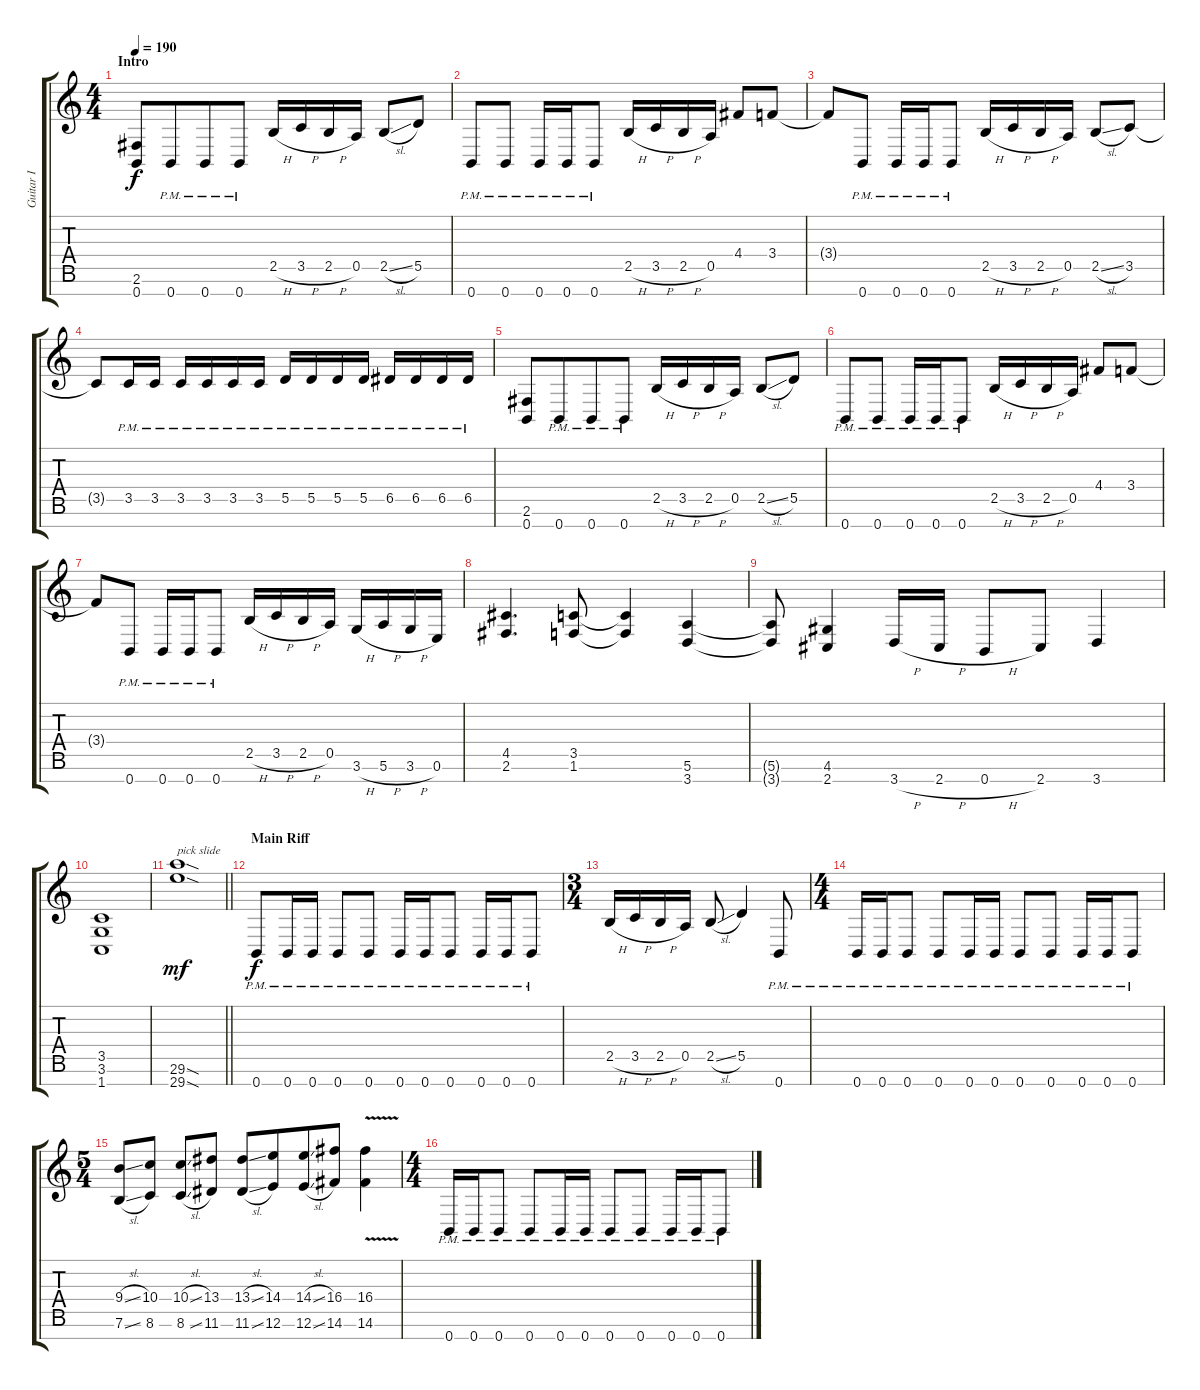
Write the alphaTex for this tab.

\track ("Guitar I" "Guitar I") {instrument distortionguitar}
\staff {score tabs}
\tuning (E4 B3 G3 D3 A2 E2 B1) {hide}
\ts (4 4)
\section ("" "Intro")
\tempo 190
\clef g2
\ks c
(2.6 0.7).8{dy f instrument distortionguitar} 0.7{pm}.8{beam merge} 0.7{pm}.8 0.7{pm}.8 2.5{h}.16 3.5{h}.16 2.5{h}.16 0.5.16 2.5{sl}.8 5.5.8 |
0.7{pm}.8 0.7{pm}.8 0.7{pm}.16 0.7{pm}.16 0.7{pm}.8 2.5{h}.16 3.5{h}.16 2.5{h}.16 0.5.16 4.4.8 3.4.8 |
3.4{t}.8 0.7{pm}.8 0.7{pm}.16 0.7{pm}.16 0.7{pm}.8 2.5{h}.16 3.5{h}.16 2.5{h}.16 0.5.16 2.5{sl}.8 3.5.8 |
3.5{t}.8 3.5{pm}.16 3.5{pm}.16 3.5{pm}.16 3.5{pm}.16 3.5{pm}.16 3.5{pm}.16 5.5{pm}.16 5.5{pm}.16 5.5{pm}.16 5.5{pm}.16 6.5{pm}.16 6.5{pm}.16 6.5{pm}.16 6.5{pm}.16 |
(2.6 0.7).8 0.7{pm}.8{beam merge} 0.7{pm}.8 0.7{pm}.8 2.5{h}.16 3.5{h}.16 2.5{h}.16 0.5.16 2.5{sl}.8 5.5.8 |
0.7{pm}.8 0.7{pm}.8 0.7{pm}.16 0.7{pm}.16 0.7{pm}.8 2.5{h}.16 3.5{h}.16 2.5{h}.16 0.5.16 4.4.8 3.4.8 |
3.4{t}.8 0.7{pm}.8 0.7{pm}.16 0.7{pm}.16 0.7{pm}.8 2.5{h}.16 3.5{h}.16 2.5{h}.16 0.5.16 3.6{h}.16 5.6{h}.16 3.6{h}.16 0.6.16 |
(4.5 2.6).4{d} (3.5 1.6).8 (3.5{t} 1.6{t}).4 (5.6 3.7).4 |
(5.6{t} 3.7{t}).8 (4.6 2.7).4 3.7{h}.16 2.7{h}.16 0.7{h}.8 2.7.8 3.7.4 |
(3.5 3.6 1.7).1 |
\barLineRight lightlight
(29.6{sod} 29.7{sod}).1{txt "pick slide" dy mf} |
\section ("" "Main Riff")
0.7{pm}.8{dy f} 0.7{pm}.16 0.7{pm}.16 0.7{pm}.8 0.7{pm}.8 0.7{pm}.16 0.7{pm}.16 0.7{pm}.8 0.7{pm}.16 0.7{pm}.16 0.7{pm}.8 |
\ts (3 4)
2.5{h}.16 3.5{h}.16 2.5{h}.16 0.5.16 2.5{sl}.8 5.5.4 0.7{pm}.8 |
\ts (4 4)
0.7{pm}.16 0.7{pm}.16 0.7{pm}.8 0.7{pm}.8 0.7{pm}.16 0.7{pm}.16 0.7{pm}.8 0.7{pm}.8 0.7{pm}.16 0.7{pm}.16 0.7{pm}.8 |
\ts (5 4)
(9.4{sl} 7.6{sl}).8 (10.4 8.6).8 (10.4{sl} 8.6{sl}).8 (13.4 11.6).8 (13.4{sl} 11.6{sl}).8 (14.4 12.6).8{beam merge} (14.4{sl} 12.6{sl}).8 (16.4 14.6).8 (16.4{v} 14.6{v}).4 |
\ts (4 4)
0.7{pm}.16 0.7{pm}.16 0.7{pm}.8 0.7{pm}.8 0.7{pm}.16 0.7{pm}.16 0.7{pm}.8 0.7{pm}.8 0.7{pm}.16 0.7{pm}.16 0.7{pm}.8
